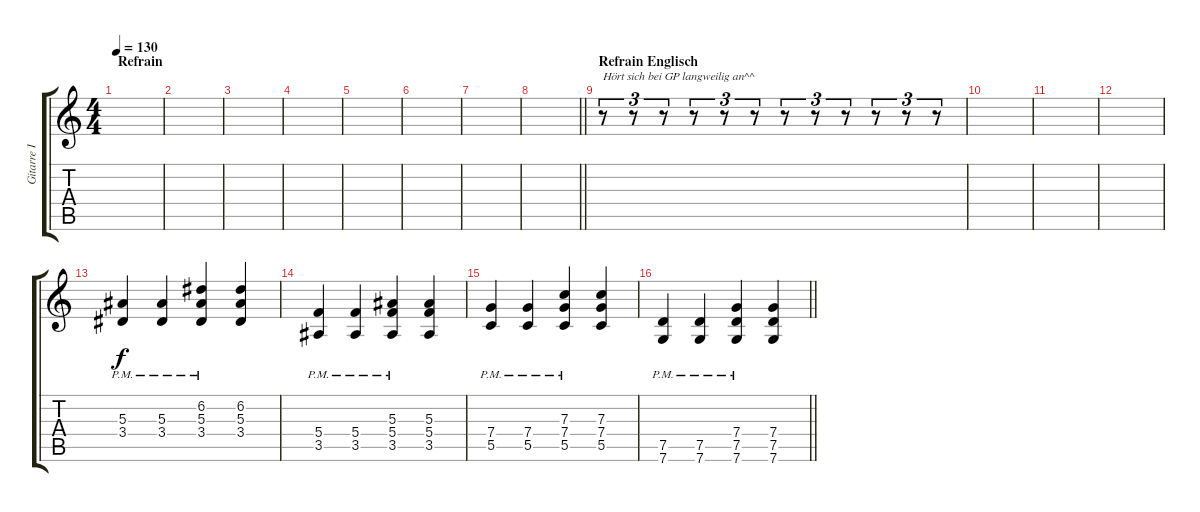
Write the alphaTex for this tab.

\track ("Gitarre I" "Gitarre I") {instrument distortionguitar}
\staff {score tabs}
\tuning (D4 A3 F3 C3 G2 C2) {hide}
\ts (4 4)
\section ("" "Refrain")
\tempo 130
\clef g2
\ks c
|
|
|
|
|
|
|
\barLineRight lightlight
|
\section ("" "Refrain Englisch")
r.8{tu (3 2) txt "Hört sich bei GP langweilig an^^"} r.8{tu (3 2)} r.8{tu (3 2)} r.8{tu (3 2)} r.8{tu (3 2)} r.8{tu (3 2)} r.8{tu (3 2)} r.8{tu (3 2)} r.8{tu (3 2)} r.8{tu (3 2)} r.8{tu (3 2)} r.8{tu (3 2)} |
|
|
|
(5.3{pm} 3.4{pm}).4 (5.3{pm} 3.4{pm}).4 (6.2{pm} 5.3{pm} 3.4{pm}).4 (6.2 5.3 3.4).4 |
(5.4{pm} 3.5{pm}).4 (5.4{pm} 3.5{pm}).4 (5.3{pm} 5.4{pm} 3.5{pm}).4 (5.3 5.4 3.5).4 |
(7.4{pm} 5.5{pm}).4 (7.4{pm} 5.5{pm}).4 (7.3{pm} 7.4{pm} 5.5{pm}).4 (7.3 7.4 5.5).4 |
\barLineRight lightlight
(7.5{pm} 7.6{pm}).4 (7.5{pm} 7.6{pm}).4 (7.4{pm} 7.5{pm} 7.6{pm}).4 (7.4 7.5 7.6).4
